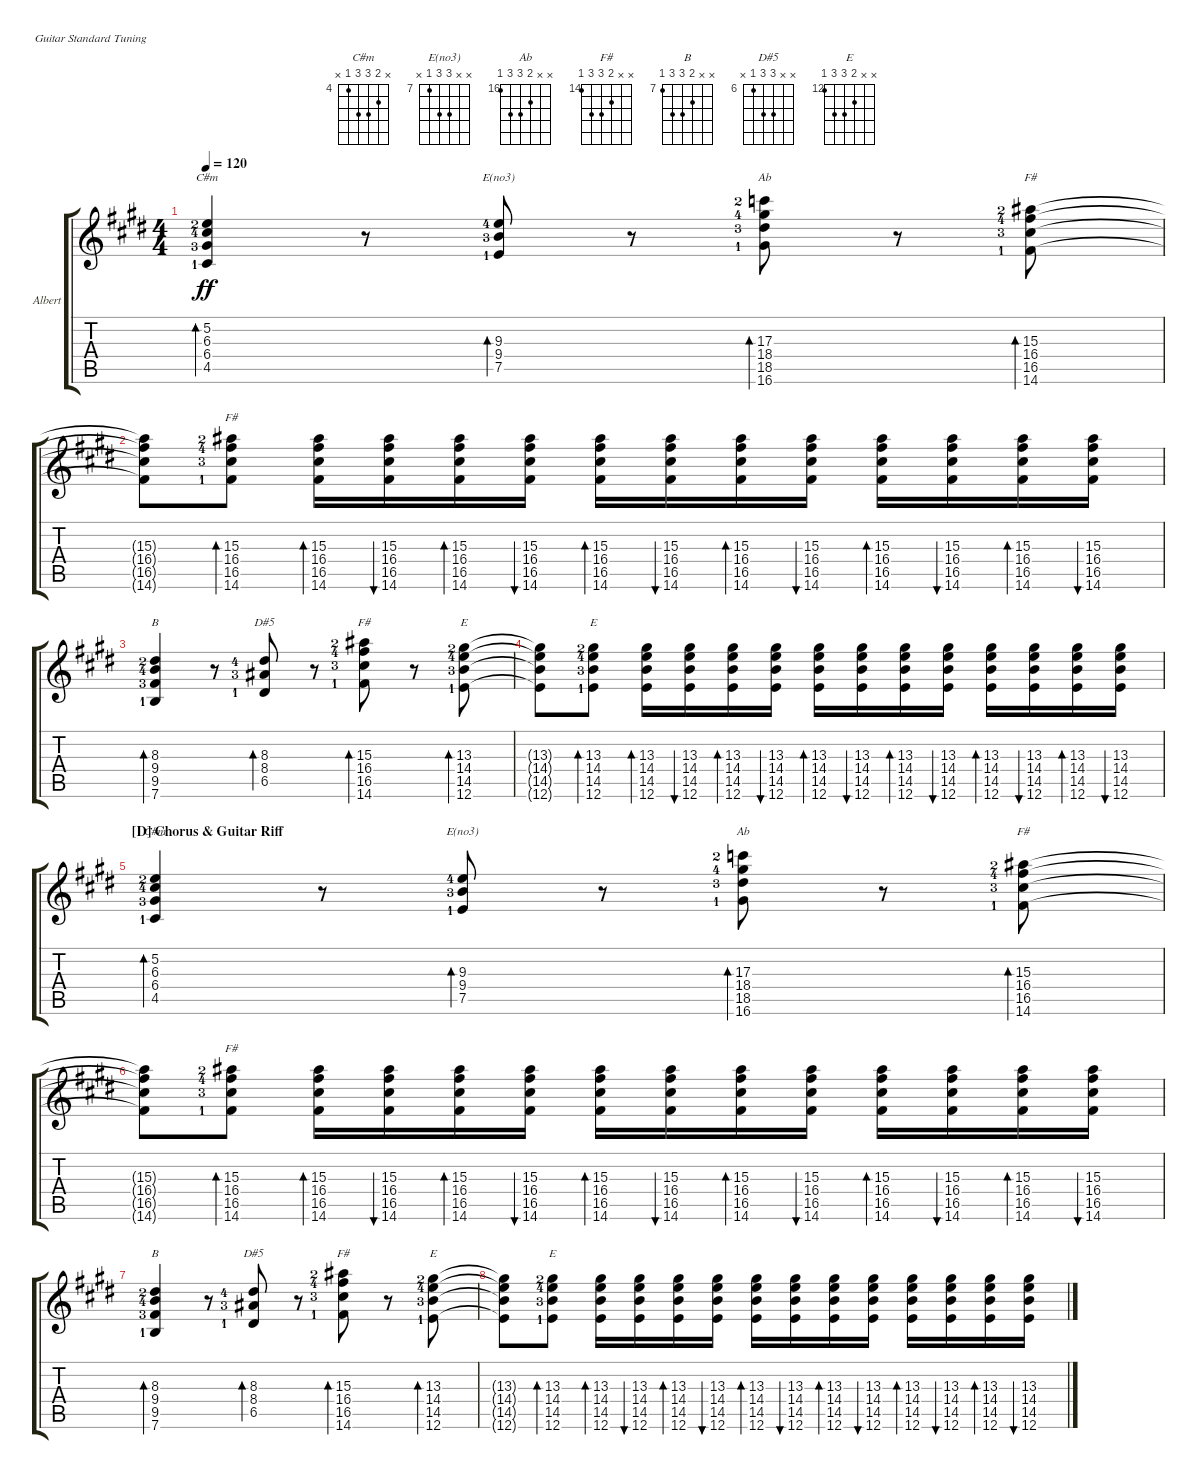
\bracketExtendMode groupsimilarinstruments
\firstSystemTrackNameOrientation horizontal
\otherSystemsTrackNameOrientation horizontal
\track ("Electric Rhythm Guitar" "Albert") {instrument overdrivenguitar}
\staff {score tabs}
\tuning (E4 B3 G3 D3 A2 E2)
\chord ("C#m" x 5 6 6 4 x) {firstfret 4}
\chord ("E(no3)" x x 9 9 7 x) {firstfret 7}
\chord ("Ab" x x 17 18 18 16) {firstfret 16}
\chord ("F#" x x 15 16 16 14) {firstfret 14}
\chord ("B" x x 8 9 9 7) {firstfret 7}
\chord ("D#5" x x 8 8 6 x) {firstfret 6}
\chord ("E" x x 13 14 14 12) {firstfret 12}
\ts (4 4)
\tempo 120
\clef g2
\scale
0.478868
\ks e
(6.3{lf 5} 6.4{lf 4} 4.5{lf 2} 5.2{lf 3}).4{bd 33 ch "C#m" dy ff} r.8 (9.3{lf 5} 9.4{lf 4} 7.5{lf 2}).8{bd 39 ch "E(no3)"} r.8 (18.4{lf 5} 18.5{lf 4} 16.6{lf 2} 17.3{lf 3}).8{bd 38 ch "Ab"} r.8 (16.4{lf 5} 16.5{lf 4} 14.6{lf 2} 15.3{lf 3}).8{bd 37 ch "F#"} |
\scale
0.521252 (16.4{t} 16.5{t} 14.6{t} 15.3{t}).8 (15.3{lf 3} 16.4{lf 5} 16.5{lf 4} 14.6{lf 2}).8{bd 37 ch "F#"} (15.3 16.4 16.5 14.6).16{bd 36} (15.3 16.4 16.5 14.6).16{bu 36} (15.3 16.4 16.5 14.6).16{bd 36} (15.3 16.4 16.5 14.6).16{bu 36} (15.3 16.4 16.5 14.6).16{bd 36} (15.3 16.4 16.5 14.6).16{bu 36} (15.3 16.4 16.5 14.6).16{bd 36} (15.3 16.4 16.5 14.6).16{bu 36} (15.3 16.4 16.5 14.6).16{bd 36} (15.3 16.4 16.5 14.6).16{bu 36} (15.3 16.4 16.5 14.6).16{bd 36} (15.3 16.4 16.5 14.6).16{bu 36} |
\scale
0.478373 (8.3{lf 3} 9.4{lf 5} 7.6{lf 2} 9.5{lf 4}).4{bd 36 ch "B"} r.8 (8.3{lf 5} 8.4{lf 4} 6.5{lf 2}).8{bd 35 ch "D#5"} r.8 (16.4{lf 5} 16.5{lf 4} 14.6{lf 2} 15.3{lf 3}).8{bd 34 ch "F#"} r.8 (14.4{lf 5} 14.5{lf 4} 12.6{lf 2} 13.3{lf 3}).8{bd 33 ch "E"} |
\scale
0.521572 (14.4{t} 14.5{t} 12.6{t} 13.3{t}).8 (13.3{lf 3} 14.4{lf 5} 14.5{lf 4} 12.6{lf 2}).8{bd 32 ch "E"} (13.3 14.4 14.5 12.6).16{bd 31} (13.3 14.4 14.5 12.6).16{bu 30} (13.3 14.4 14.5 12.6).16{bd 30} (13.3 14.4 14.5 12.6).16{bu 30} (13.3 14.4 14.5 12.6).16{bd 30} (13.3 14.4 14.5 12.6).16{bu 30} (13.3 14.4 14.5 12.6).16{bd 30} (13.3 14.4 14.5 12.6).16{bu 30} (13.3 14.4 14.5 12.6).16{bd 30} (13.3 14.4 14.5 12.6).16{bu 30} (13.3 14.4 14.5 12.6).16{bd 30} (13.3 14.4 14.5 12.6).16{bu 30} |
\section ("D" "Chorus & Guitar Riff")
\scale
0.478868 (6.3{lf 5} 6.4{lf 4} 4.5{lf 2} 5.2{lf 3}).4{bd 33 ch "C#m"} r.8 (9.3{lf 5} 9.4{lf 4} 7.5{lf 2}).8{bd 39 ch "E(no3)"} r.8 (18.4{lf 5} 18.5{lf 4} 16.6{lf 2} 17.3{lf 3}).8{bd 38 ch "Ab"} r.8 (16.4{lf 5} 16.5{lf 4} 14.6{lf 2} 15.3{lf 3}).8{bd 37 ch "F#"} |
\scale
0.521252 (16.4{t} 16.5{t} 14.6{t} 15.3{t}).8 (15.3{lf 3} 16.4{lf 5} 16.5{lf 4} 14.6{lf 2}).8{bd 37 ch "F#"} (15.3 16.4 16.5 14.6).16{bd 36} (15.3 16.4 16.5 14.6).16{bu 36} (15.3 16.4 16.5 14.6).16{bd 36} (15.3 16.4 16.5 14.6).16{bu 36} (15.3 16.4 16.5 14.6).16{bd 36} (15.3 16.4 16.5 14.6).16{bu 36} (15.3 16.4 16.5 14.6).16{bd 36} (15.3 16.4 16.5 14.6).16{bu 36} (15.3 16.4 16.5 14.6).16{bd 36} (15.3 16.4 16.5 14.6).16{bu 36} (15.3 16.4 16.5 14.6).16{bd 36} (15.3 16.4 16.5 14.6).16{bu 36} |
\scale
0.478373 (8.3{lf 3} 9.4{lf 5} 7.6{lf 2} 9.5{lf 4}).4{bd 36 ch "B"} r.8 (8.3{lf 5} 8.4{lf 4} 6.5{lf 2}).8{bd 35 ch "D#5"} r.8 (16.4{lf 5} 16.5{lf 4} 14.6{lf 2} 15.3{lf 3}).8{bd 34 ch "F#"} r.8 (14.4{lf 5} 14.5{lf 4} 12.6{lf 2} 13.3{lf 3}).8{bd 33 ch "E"} |
\scale
0.521572 (14.4{t} 14.5{t} 12.6{t} 13.3{t}).8 (13.3{lf 3} 14.4{lf 5} 14.5{lf 4} 12.6{lf 2}).8{bd 32 ch "E"} (13.3 14.4 14.5 12.6).16{bd 31} (13.3 14.4 14.5 12.6).16{bu 30} (13.3 14.4 14.5 12.6).16{bd 30} (13.3 14.4 14.5 12.6).16{bu 30} (13.3 14.4 14.5 12.6).16{bd 30} (13.3 14.4 14.5 12.6).16{bu 30} (13.3 14.4 14.5 12.6).16{bd 30} (13.3 14.4 14.5 12.6).16{bu 30} (13.3 14.4 14.5 12.6).16{bd 30} (13.3 14.4 14.5 12.6).16{bu 30} (13.3 14.4 14.5 12.6).16{bd 30} (13.3 14.4 14.5 12.6).16{bu 30}
